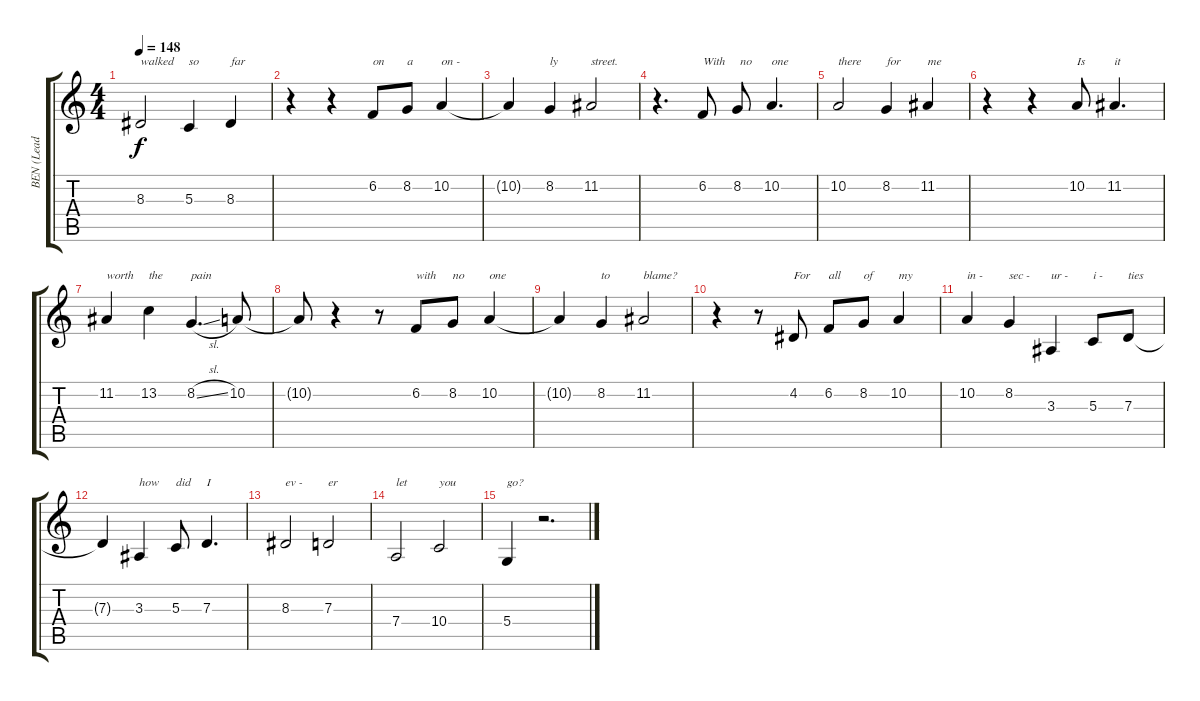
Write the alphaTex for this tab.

\track ("BEN (Lead Voice)" "BEN (Lead ") {instrument altosax}
\staff {score tabs}
\tuning (E4 B3 G3 D3 A2 E2) {hide}
\ts (4 4)
\tempo 148
\clef g2
\ks c
8.3.2{txt "walked " dy f} 5.3.4{txt "so"} 8.3.4{txt "far"} |
r.4 r.4 6.2.8{txt "on"} 8.2.8{txt "a"} 10.2.4{txt "on -"} |
10.2{t}.4 8.2.4{txt "ly"} 11.2.2{txt "street."} |
r.4{d} 6.2.8{txt "With "} 8.2.8{txt " no"} 10.2.4{d txt "one"} |
10.2.2{txt "there"} 8.2.4{txt "for"} 11.2.4{txt "me"} |
r.4 r.4 10.2.8{txt "Is"} 11.2.4{d txt "it"} |
11.2.4{txt "worth"} 13.2.4{txt "the"} 8.2{sl}.4{d txt "pain"} 10.2.8 |
10.2{t}.8 r.4 r.8 6.2.8{txt "with"} 8.2.8{txt "no"} 10.2.4{txt "one"} |
10.2{t}.4 8.2.4{txt "to"} 11.2.2{txt "blame?"} |
r.4 r.8 4.2.8{txt "For"} 6.2.8{txt "all"} 8.2.8{txt "of"} 10.2.4{txt "my"} |
10.2.4{txt "in - "} 8.2.4{txt "sec - "} 3.3.4{txt "ur - "} 5.3.8{txt "i -"} 7.3.8{txt "ties"} |
7.3{t}.4 3.3.4{txt "how"} 5.3.8{txt "did"} 7.3.4{d txt "I"} |
8.3.2{txt "ev -"} 7.3.2{txt "er"} |
7.4.2{txt "let"} 10.4.2{txt "you"} |
5.4.4{txt "go?"} r.2{d}
